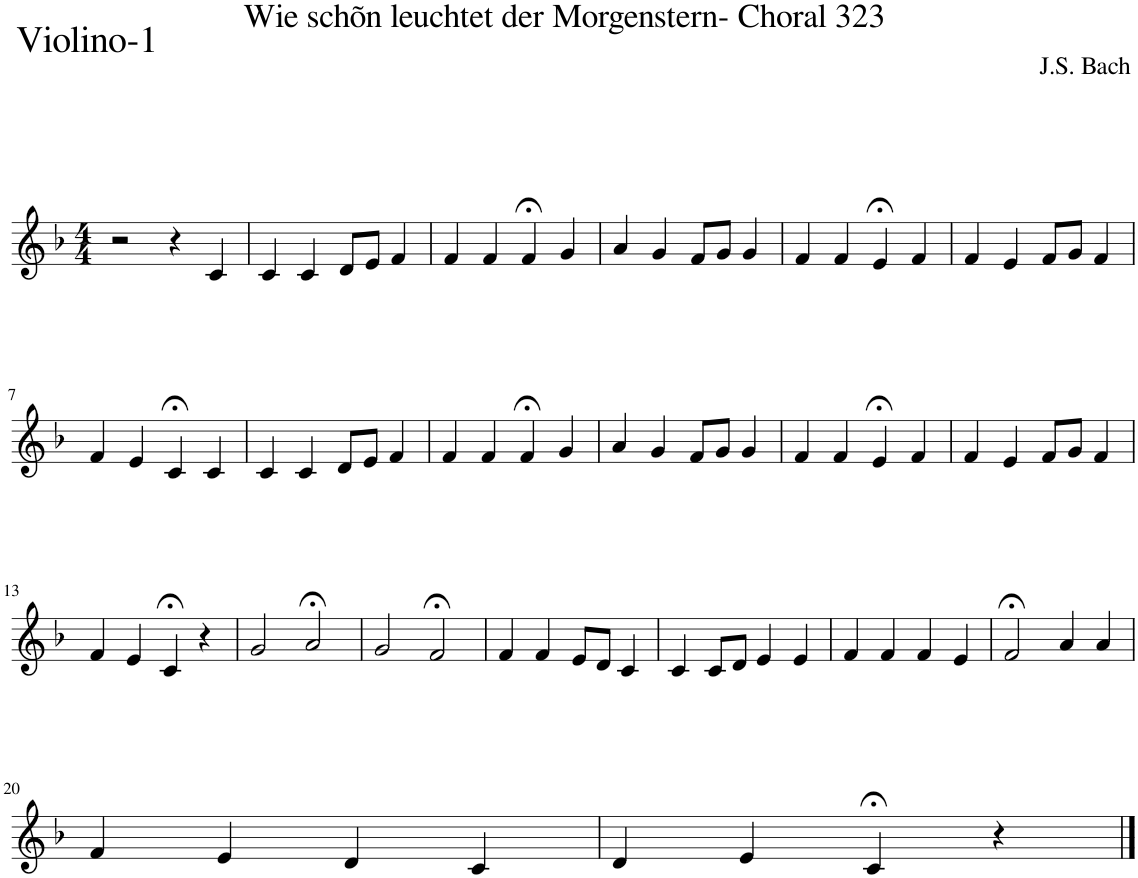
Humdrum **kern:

**kern
*part1
*staff1
*I"Violino
*I'Vln.
*clefG2
*k[b-]
*M4/4
=1
2r
4r
4c/
=2
4c/
4c/
8d/L
8e/J
4f/
=3
4f/
4f/
4f;</
4g/
=4
4a/
4g/
8f/L
8g/J
4g/
=5
4f/
4f/
4e;</
4f/
=6
4f/
4e/
8f/L
8g/J
4f/
!!LO:LB:g=z
=7
4f/
4e/
4c;</
4c/
=8
4c/
4c/
8d/L
8e/J
4f/
=9
4f/
4f/
4f;</
4g/
=10
4a/
4g/
8f/L
8g/J
4g/
=11
4f/
4f/
4e;</
4f/
=12
4f/
4e/
8f/L
8g/J
4f/
!!LO:LB:g=z
=13
4f/
4e/
4c;</
4r
=14
2g/
2a;</
=15
2g/
2f;</
=16
4f/
4f/
8e/L
8d/J
4c/
=17
4c/
8c/L
8d/J
4e/
4e/
=18
4f/
4f/
4f/
4e/
=19
2f;</
4a/
4a/
!!LO:LB:g=z
=20
4f/
4e/
4d/
4c/
=21
4d/
4e/
4c;</
4r
==
*-
